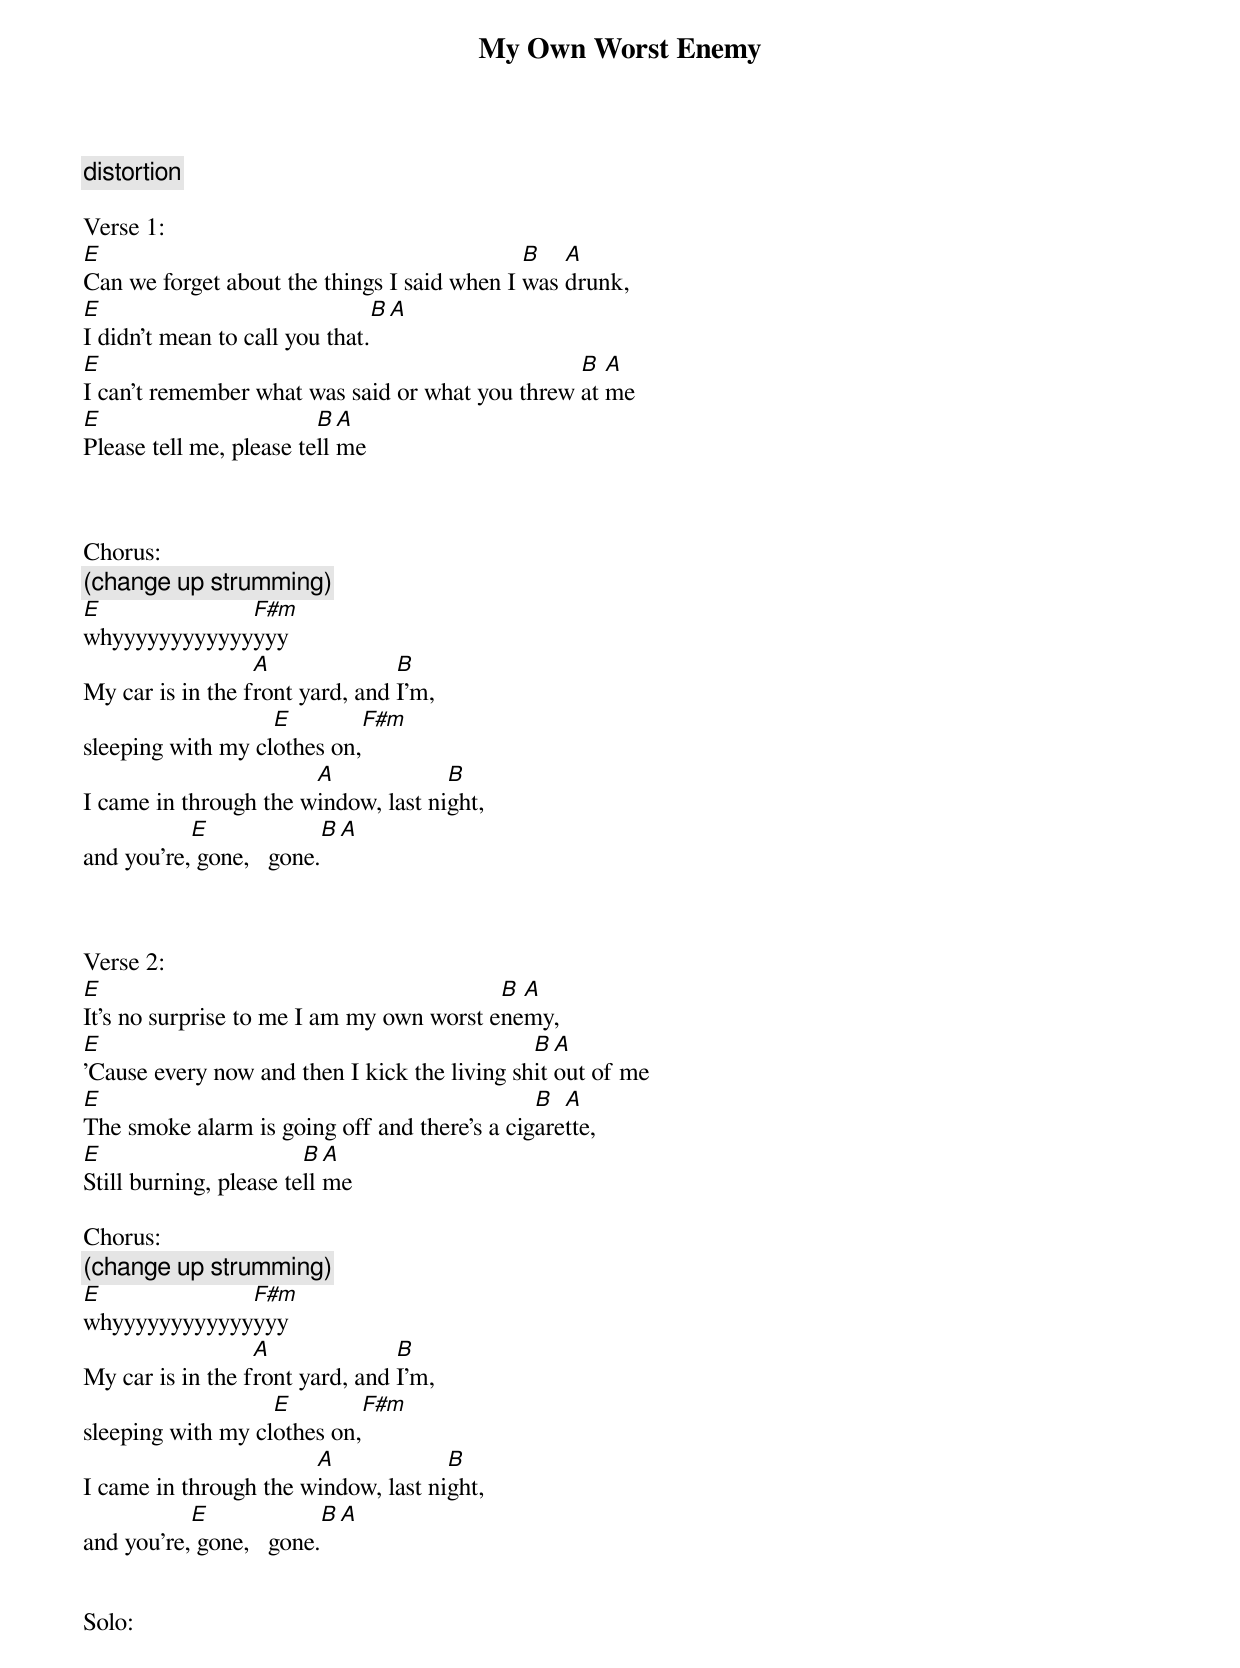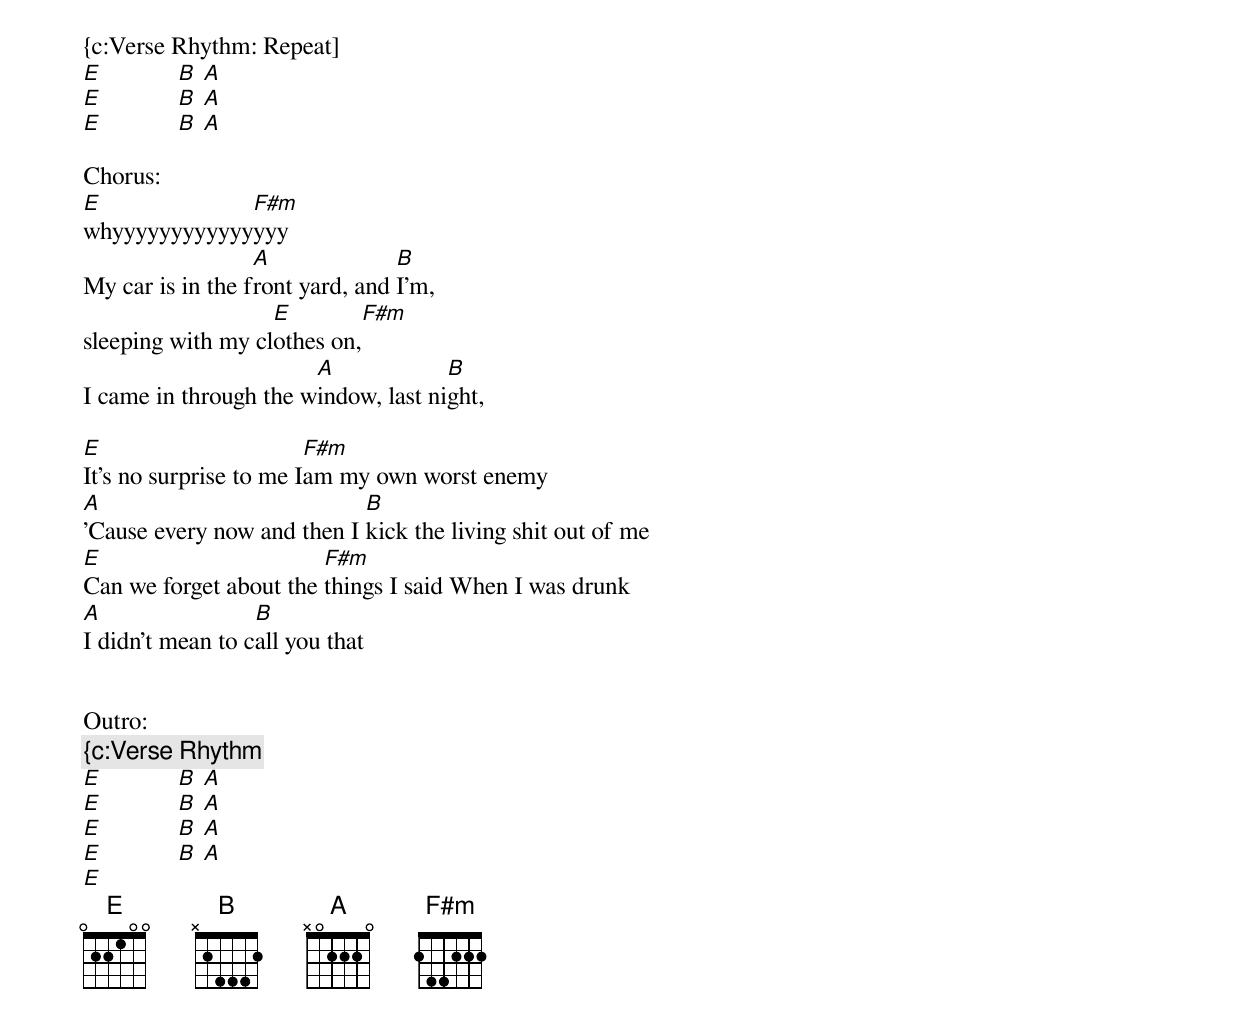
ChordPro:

{title:My Own Worst Enemy}
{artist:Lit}
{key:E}
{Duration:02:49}
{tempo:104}
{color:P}

{c: distortion}

Verse 1:
[E]Can we forget about the things I said when I [B]was [A]drunk,
[E]I didn't mean to call you that.[B][A]
[E]I can't remember what was said or what you threw [B]at [A]me
[E]Please tell me, please te[B]ll[A]me



Chorus:
{c:(change up strumming)}
[E]whyyyyyyyyyyyy[F#m]yyy
My car is in the f[A]ront yard, and [B]I'm,
sleeping with my cl[E]othes on,[F#m]
I came in through the w[A]indow, last ni[B]ght,
and you're,[E] gone,   gone.[B][A]



Verse 2:
[E]It's no surprise to me I am my own worst e[B]ne[A]my,
[E]'Cause every now and then I kick the living sh[B]it [A]out of me
[E]The smoke alarm is going off and there's a cig[B]are[A]tte,
[E]Still burning, please te[B]ll [A]me

Chorus:
{c:(change up strumming)}
[E]whyyyyyyyyyyyy[F#m]yyy
My car is in the f[A]ront yard, and [B]I'm,
sleeping with my cl[E]othes on,[F#m]
I came in through the w[A]indow, last ni[B]ght,
and you're,[E] gone,   gone.[B][A]


Solo:
{c:Verse Rhythm: Repeat]
[E              B  A]
[E              B  A]
[E              B  A]

Chorus:
[E]whyyyyyyyyyyyy[F#m]yyy
My car is in the f[A]ront yard, and [B]I'm,
sleeping with my cl[E]othes on,[F#m]
I came in through the w[A]indow, last ni[B]ght,

[E]It's no surprise to me I[F#m]am my own worst enemy
[A]'Cause every now and then I [B]kick the living shit out of me
[E]Can we forget about the [F#m]things I said When I was drunk
[A]I didn't mean to c[B]all you that


Outro:
{c:{c:Verse Rhythm}
[E              B  A]
[E              B  A]
[E              B  A]
[E              B  A]
[E]
